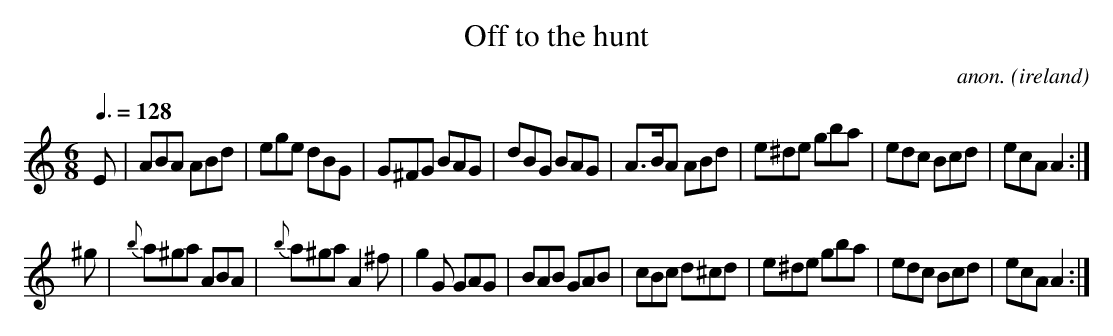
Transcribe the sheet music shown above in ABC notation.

X:1
T:Off to the hunt
O:ireland
C:anon.
M:6/8
L:1/8
Q:3/8=128
K:Am
E|ABA ABd|ege dBG|G^FG BAG|dBG BAG|A>BA ABd|e^de gba|edc Bcd|ecAA2:|
^g|{b}a^ga ABA|{b}a^ga A2^f|g2G GAG|BAB GAB|\
cBc d^cd|e^de gba|edc Bcd|ecAA2:|
